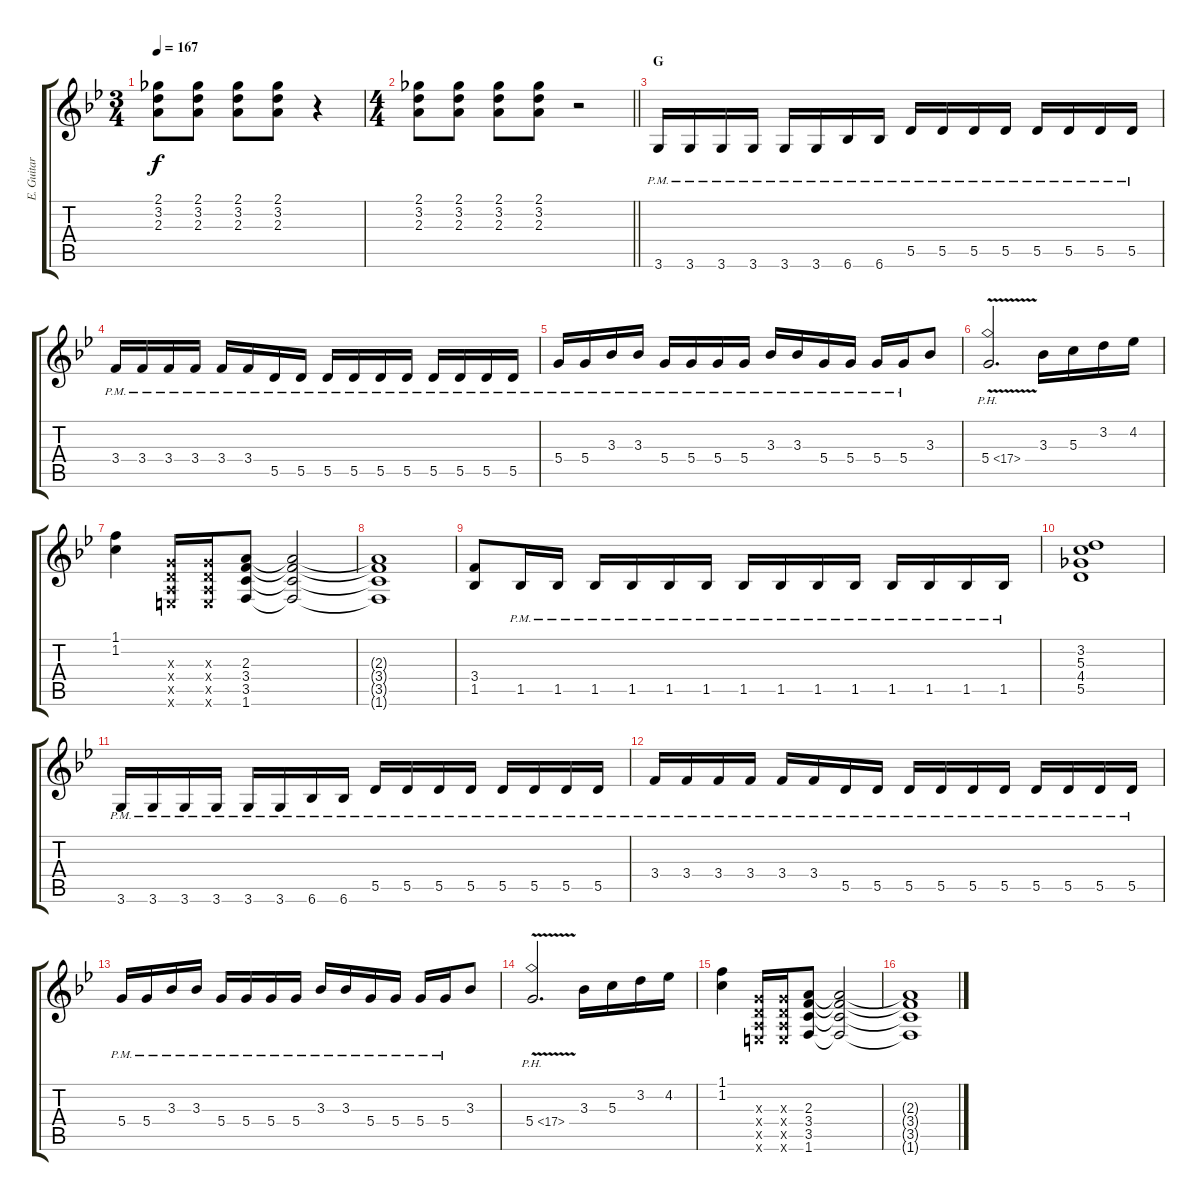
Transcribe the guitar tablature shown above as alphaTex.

\track ("E. Guitar II" "E. Guitar ") {instrument overdrivenguitar}
\staff {score tabs}
\tuning (E4 B3 G3 D3 A2 E2) {hide}
\ts (3 4)
\tempo 167
\clef g2
\ks bb
(2.1 3.2 2.3).8{dy f} (2.1 3.2 2.3).8 (2.1 3.2 2.3).8 (2.1 3.2 2.3).8 r.4 |
\ts (4 4)
\barLineRight lightlight
(2.1 3.2 2.3).8 (2.1 3.2 2.3).8 (2.1 3.2 2.3).8 (2.1 3.2 2.3).8 r.2 |
\section ("" "G")
3.6{pm}.16 3.6{pm}.16 3.6{pm}.16 3.6{pm}.16 3.6{pm}.16 3.6{pm}.16 6.6{pm}.16 6.6{pm}.16 5.5{pm}.16 5.5{pm}.16 5.5{pm}.16 5.5{pm}.16 5.5{pm}.16 5.5{pm}.16 5.5{pm}.16 5.5{pm}.16 |
3.4{pm}.16 3.4{pm}.16 3.4{pm}.16 3.4{pm}.16 3.4{pm}.16 3.4{pm}.16 5.5{pm}.16 5.5{pm}.16 5.5{pm}.16 5.5{pm}.16 5.5{pm}.16 5.5{pm}.16 5.5{pm}.16 5.5{pm}.16 5.5{pm}.16 5.5{pm}.16 |
5.4{pm}.16 5.4{pm}.16 3.3{pm}.16 3.3{pm}.16 5.4{pm}.16 5.4{pm}.16 5.4{pm}.16 5.4{pm}.16 3.3{pm}.16 3.3{pm}.16 5.4{pm}.16 5.4{pm}.16 5.4{pm}.16 5.4{pm}.16 3.3.8 |
5.4{ph 12 v}.2{d} 3.3.16 5.3.16 3.2.16 4.2.16 |
(1.1 1.2).4 (0.3{x} 0.4{x} 0.5{x} 0.6{x}).16 (0.3{x} 0.4{x} 0.5{x} 0.6{x}).16 (2.3 3.4 3.5 1.6).8 (2.3{t} 3.4{t} 3.5{t} 1.6{t}).2 |
(2.3{t} 3.4{t} 3.5{t} 1.6{t}).1 |
(3.4 1.5).8 1.5{pm}.16 1.5{pm}.16 1.5{pm}.16 1.5{pm}.16 1.5{pm}.16 1.5{pm}.16 1.5{pm}.16 1.5{pm}.16 1.5{pm}.16 1.5{pm}.16 1.5{pm}.16 1.5{pm}.16 1.5{pm}.16 1.5{pm}.16 |
(3.2 5.3 4.4 5.5).1 |
3.6{pm}.16 3.6{pm}.16 3.6{pm}.16 3.6{pm}.16 3.6{pm}.16 3.6{pm}.16 6.6{pm}.16 6.6{pm}.16 5.5{pm}.16 5.5{pm}.16 5.5{pm}.16 5.5{pm}.16 5.5{pm}.16 5.5{pm}.16 5.5{pm}.16 5.5{pm}.16 |
3.4{pm}.16 3.4{pm}.16 3.4{pm}.16 3.4{pm}.16 3.4{pm}.16 3.4{pm}.16 5.5{pm}.16 5.5{pm}.16 5.5{pm}.16 5.5{pm}.16 5.5{pm}.16 5.5{pm}.16 5.5{pm}.16 5.5{pm}.16 5.5{pm}.16 5.5{pm}.16 |
5.4{pm}.16 5.4{pm}.16 3.3{pm}.16 3.3{pm}.16 5.4{pm}.16 5.4{pm}.16 5.4{pm}.16 5.4{pm}.16 3.3{pm}.16 3.3{pm}.16 5.4{pm}.16 5.4{pm}.16 5.4{pm}.16 5.4{pm}.16 3.3.8 |
5.4{ph 12 v}.2{d} 3.3.16 5.3.16 3.2.16 4.2.16 |
(1.1 1.2).4 (0.3{x} 0.4{x} 0.5{x} 0.6{x}).16 (0.3{x} 0.4{x} 0.5{x} 0.6{x}).16 (2.3 3.4 3.5 1.6).8 (2.3{t} 3.4{t} 3.5{t} 1.6{t}).2 |
(2.3{t} 3.4{t} 3.5{t} 1.6{t}).1
